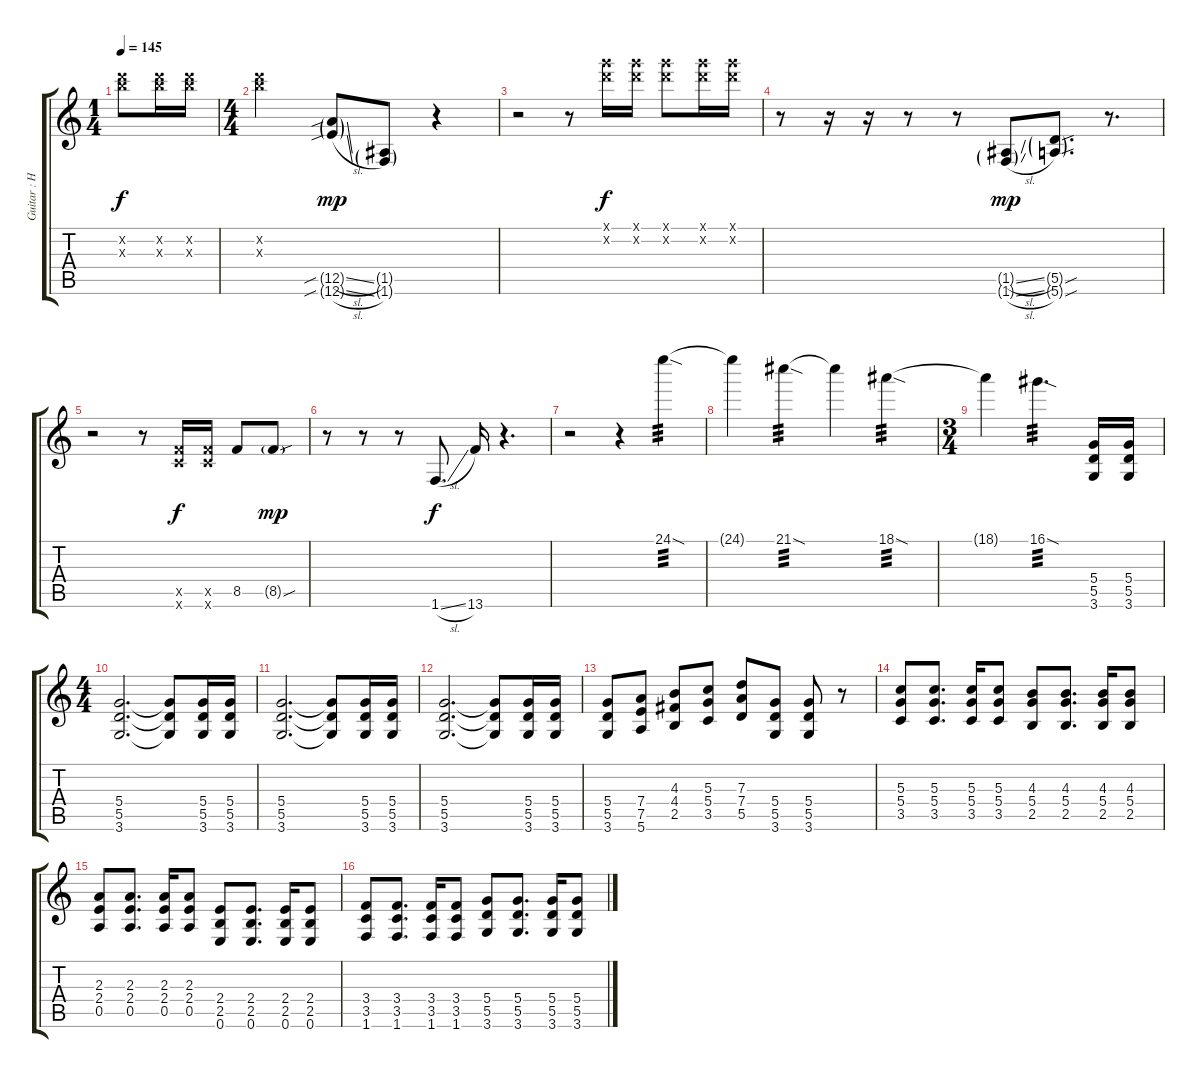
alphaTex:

\track ("Guitar : Hirasawa Yui" "Guitar : H") {instrument distortionguitar}
\staff {score tabs}
\tuning (E4 B3 G3 D3 A2 E2) {hide}
\ts (1 4)
\tempo 145
\clef g2
\ks c
(15.2{x} 16.3{x}).8{dy f instrument distortionguitar} (15.2{x} 16.3{x}).16 (15.2{x} 16.3{x}).16 |
\ts (4 4)
(15.2{x} 16.3{x}).2 (12.5{sib sl g} 12.6{sib sl g}).8{dy mp} (1.5{g} 1.6{g}).8 r.4 |
r.2 r.8 (15.1{x} 15.2{x}).16{dy f} (15.1{x} 15.2{x}).16 (15.1{x} 15.2{x}).8 (15.1{x} 15.2{x}).16 (15.1{x} 15.2{x}).16 |
r.8 r.16 r.16 r.8 r.8 (1.5{sl g} 1.6{sl g}).8{dy mp} (5.5{sou g} 5.6{sou g}).8{d} r.8{d} |
r.2 r.8 (8.5{x} 8.6{x}).16{dy f} (8.5{x} 8.6{x}).16 8.5.8 8.5{sou g}.8{dy mp} |
r.8 r.8 r.8 1.6{sl}.8{d dy f} 13.6.16 r.4{d} |
r.2 r.4 24.1{sod}.4{tp 3 volume 8 balance 16} |
24.1{t}.4 21.1{sod}.4{tp 3 volume 8 balance 16} 21.1{t}.4 18.1{sod}.4{tp 3 volume 8 balance 16} |
\ts (3 4)
18.1{t}.4 16.1{sod}.4{d tp 3 balance 16} (5.4 5.5 3.6).16{volume 13 balance 0} (5.4 5.5 3.6).16 |
\ts (4 4)
(5.4 5.5 3.6).2{d} (5.4{t} 5.5{t} 3.6{t}).8 (5.4 5.5 3.6).16 (5.4 5.5 3.6).16 |
(5.4 5.5 3.6).2{d} (5.4{t} 5.5{t} 3.6{t}).8 (5.4 5.5 3.6).16 (5.4 5.5 3.6).16 |
(5.4 5.5 3.6).2{d} (5.4{t} 5.5{t} 3.6{t}).8 (5.4 5.5 3.6).16 (5.4 5.5 3.6).16 |
(5.4 5.5 3.6).8 (7.4 7.5 5.6).8 (4.3 4.4 2.5).8 (5.3 5.4 3.5).8 (7.3 7.4 5.5).8 (5.4 5.5 3.6).8 (5.4 5.5 3.6).8 r.8 |
(5.3 5.4 3.5).8 (5.3 5.4 3.5).8{d} (5.3 5.4 3.5).16 (5.3 5.4 3.5).8 (4.3 5.4 2.5).8 (4.3 5.4 2.5).8{d} (4.3 5.4 2.5).16 (4.3 5.4 2.5).8 |
(2.3 2.4 0.5).8 (2.3 2.4 0.5).8{d} (2.3 2.4 0.5).16 (2.3 2.4 0.5).8 (2.4 2.5 0.6).8 (2.4 2.5 0.6).8{d} (2.4 2.5 0.6).16 (2.4 2.5 0.6).8 |
(3.4 3.5 1.6).8 (3.4 3.5 1.6).8{d} (3.4 3.5 1.6).16 (3.4 3.5 1.6).8 (5.4 5.5 3.6).8 (5.4 5.5 3.6).8{d} (5.4 5.5 3.6).16 (5.4 5.5 3.6).8
